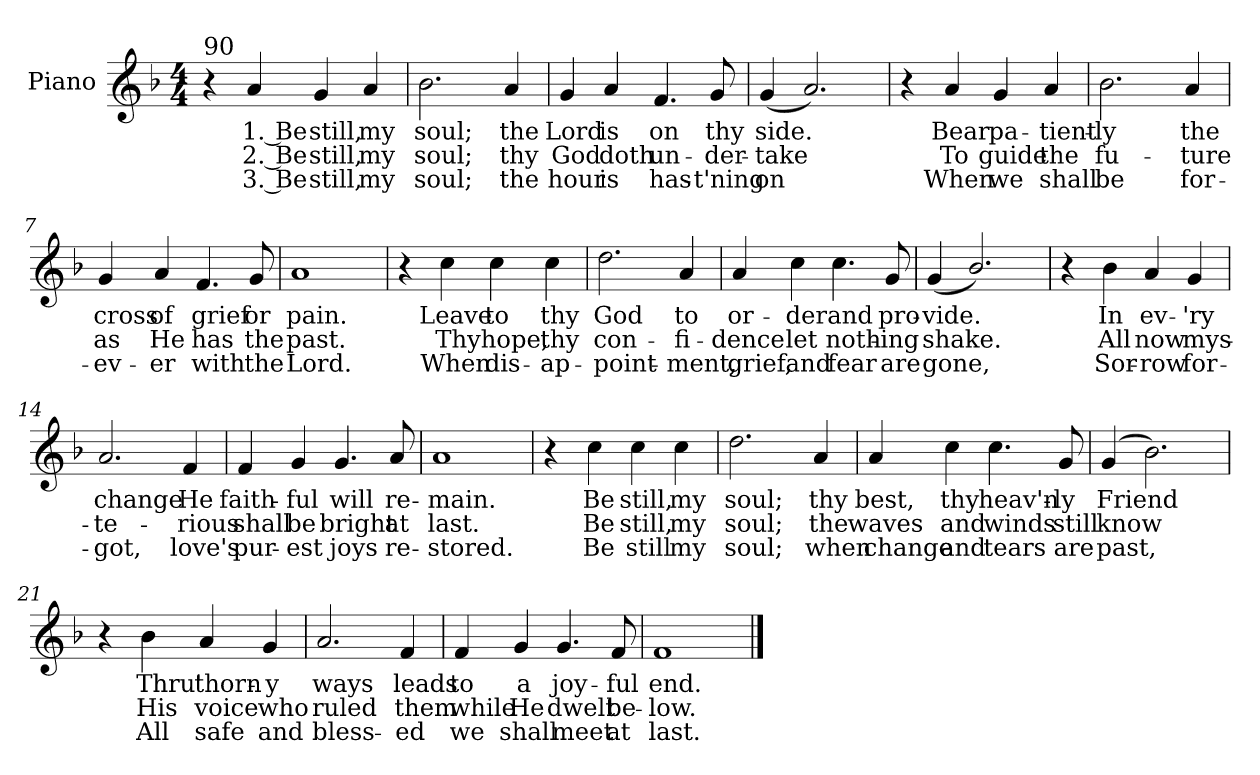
**kern	**text	**text	**text
*part1	*part1	*part1	*part1
*staff1	*staff1	*staff1	*staff1
*I"Piano	*	*	*
*I'Pno.	*	*	*
*clefG2	*	*	*
*k[b-]	*	*	*
*F:	*	*	*
*M4/4	*	*	*
=1	=1	=1	=1
!LO:TX:a:t=90	!	!	!
4r	.	.	.
4a/	1. Be	2. Be	3. Be
4g/	still,	still,	still,
4a/	my	my	my
=2	=2	=2	=2
2.b-\	soul;	soul;	soul;
4a/	the	thy	the
=3	=3	=3	=3
4g/	Lord	God	hour
4a/	is	doth	is
4.f/	on	un-	has-
8g/	thy	-der-	-t'ning
=4	=4	=4	=4
(4g/	side.	-take	on
2.a/)	.	.	.
!!LO:LB:g=z
=5	=5	=5	=5
4r	.	.	.
4a/	Bear	To	When
4g/	pa-	guide	we
4a/	-tient-	the	shall
=6	=6	=6	=6
2.b-\	-ly	fu-	be
4a/	the	-ture	for-
=7	=7	=7	=7
4g/	cross	as	-ev-
4a/	of	He	-er
4.f/	grief	has	with
8g/	or	the	the
=8	=8	=8	=8
1a	pain.	past.	Lord.
!!LO:LB:g=z
=9	=9	=9	=9
4r	.	.	.
4cc\	Leave	Thy	When
4cc\	to	hope,	dis-
4cc\	thy	thy	-ap-
=10	=10	=10	=10
2.dd\	God	con-	-point-
4a/	to	-fi-	-ment,
=11	=11	=11	=11
4a/	or-	-dence	grief,
4cc\	-der	let	and
4.cc\	and	noth-	fear
8g/	pro-	-ing	are
=12	=12	=12	=12
(4g/	-vide.	shake.	gone,
2.b-/)	.	.	.
!!LO:LB:g=z
=13	=13	=13	=13
4r	.	.	.
4b-\	In	All	Sor-
4a/	ev-	now	-row
4g/	-'ry	mys-	for-
=14	=14	=14	=14
2.a/	change	-te-	-got,
4f/	He	-rious	love's
=15	=15	=15	=15
4f/	faith-	shall	pur-
4g/	-ful	be	-est
4.g/	will	bright	joys
8a/	re-	at	re-
=16	=16	=16	=16
1a	-main.	last.	-stored.
=17	=17	=17	=17
4r	.	.	.
4cc\	Be	Be	Be
4cc\	still,	still,	still
4cc\	my	my	my
!!LO:LB:g=z
=18	=18	=18	=18
2.dd\	soul;	soul;	soul;
4a/	thy	the	when
=19	=19	=19	=19
4a/	best,	waves	change
4cc\	thy	and	and
4.cc\	heav'n-	winds	tears
8g/	-ly	still	are
=20	=20	=20	=20
(4g/	Friend	know	past,
2.b-\)	.	.	.
=21	=21	=21	=21
4r	.	.	.
4b-\	Thru'	His	All
4a/	thorn-	voice	safe
4g/	-y	who	and
!!LO:LB:g=z
=22	=22	=22	=22
2.a/	ways	ruled	bless-
4f/	leads	them	-ed
=23	=23	=23	=23
4f/	to	while	we
4g/	a	He	shall
4.g/	joy-	dwelt	meet
8f/	-ful	be-	at
=24	=24	=24	=24
1f	end.	-low.	last.
==	==	==	==
*-	*-	*-	*-
